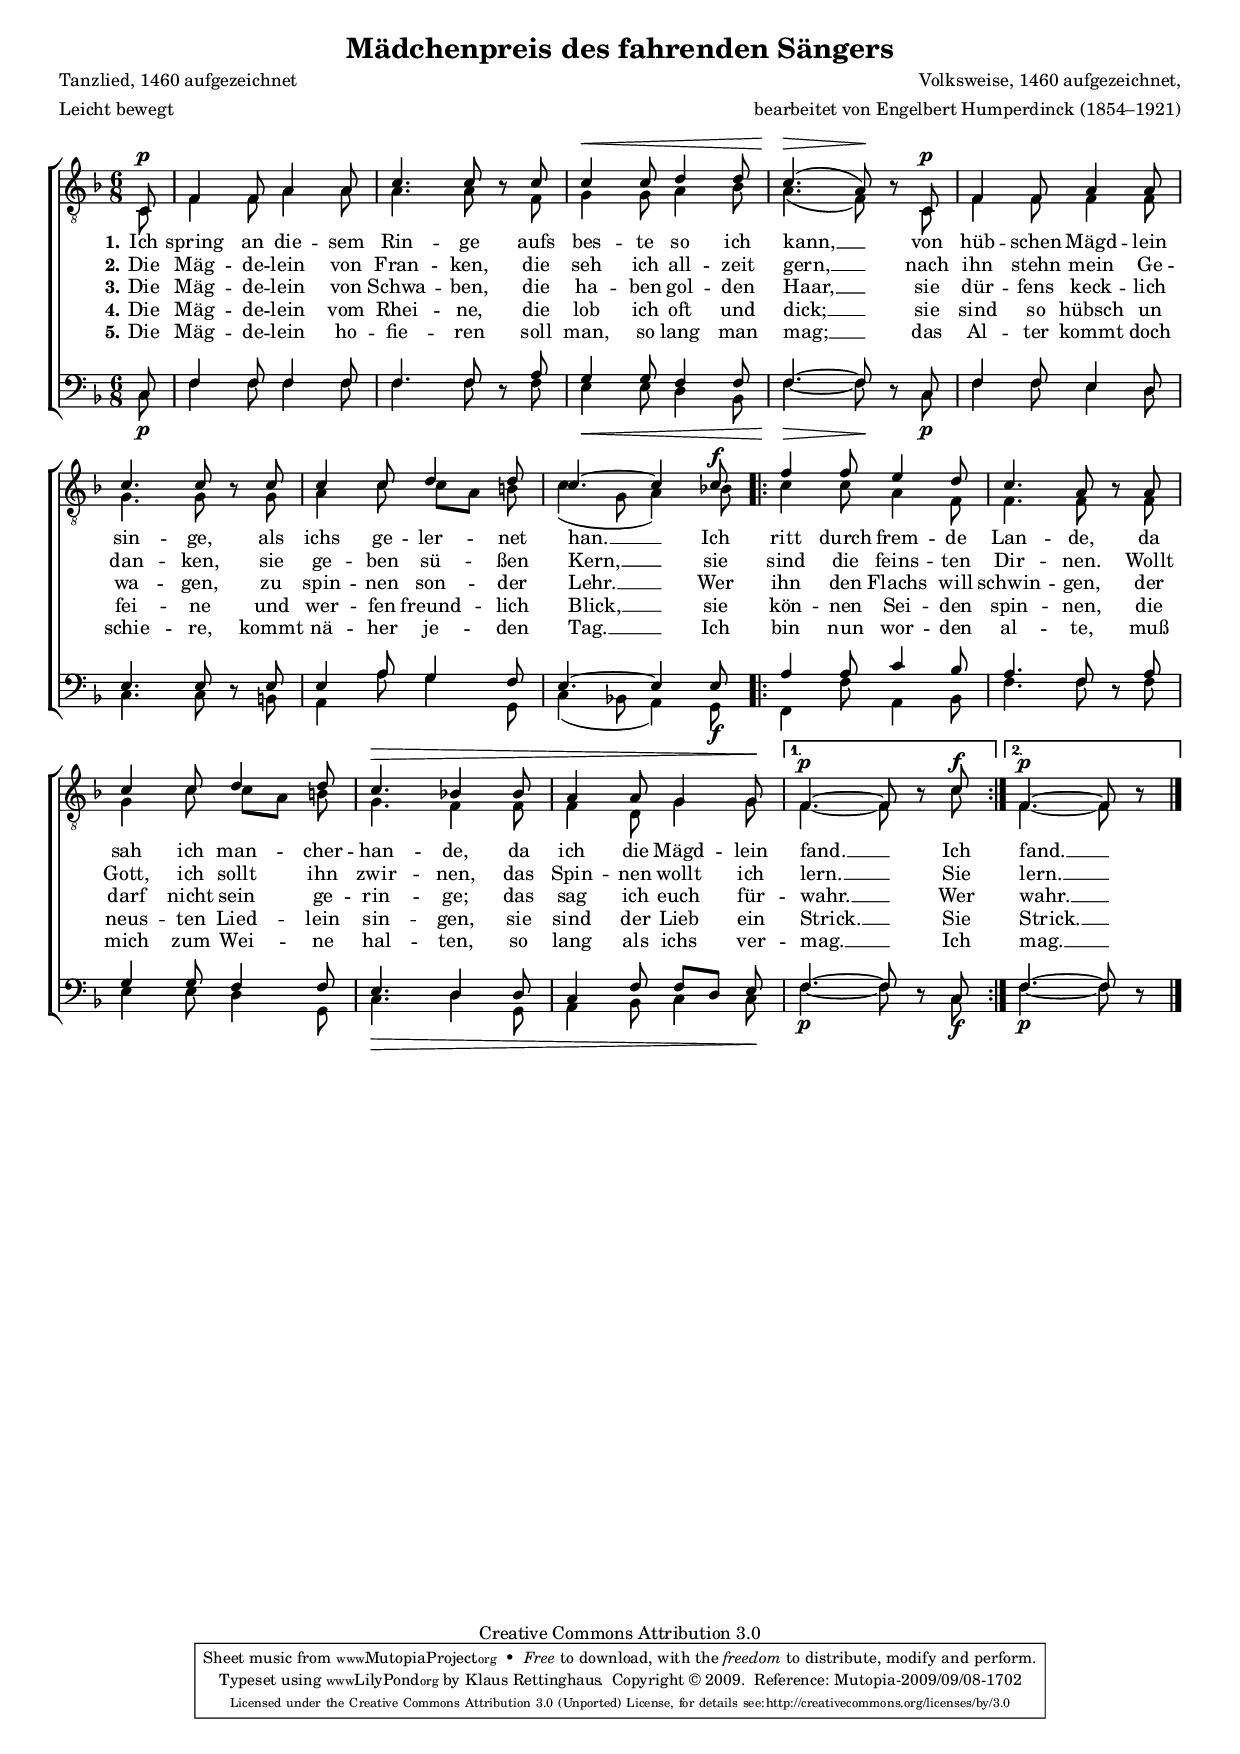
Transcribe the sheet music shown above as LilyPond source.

#(set-global-staff-size 15.5) 
#(ly:set-option 'point-and-click #f) 

\version "2.12" 

global = { \key f \major \time 6/8 \tempo 4.=92 } 

TAMaedchenpreis = \relative f { 
\revert Rest #'direction 
\partial 8 
c8\p 
f4 f8 a4 a8 
c4. c8 r c8 
c4\< c8 d4 d8 
c4.(\> a8)\! r c,8\p 
f4 f8 a4 a8 c4. c8 r c8 
c4 c8 d4 d8 
c4.~ c4 c8\f 
\repeat volta 2 { 
f4 f8 e4 d8 
c4. a8 r a8 
c4 c8 d4 d8 
c4.\> bes!4 bes8 
a4 a8 g4 g8\! 
} 
\alternative { 
{f4.~\p f8 r c'\f } 
{f,4.~\p f8 r } 
} 
\bar "|." 
} 

TBMaedchenpreis = \relative f { 
\partial 8 
c8 
f4 f8 a4 a8 
a4. a8 s f 
g4 g8 a4 bes8 
a4.( f8) s c8 
f4 f8 f4 f8 
g4. g8 s g 
a4 c8 c[ a] b 
c4( g8 a4) bes!8 
\repeat volta 2 { 
c4 c8 a4 f8 
f4. f8 s f8 
g4 c8 c[ a] b 
g4. f4 f8 
f4 d8 g4 g8 
} 
\alternative { 
{f4.~ f8 s c' } 
{f,4.~ f8 s } 
} 
\bar "|." 
} 

BAMaedchenpreis = \relative f { 
\partial 8 
c8 
f4 f8 f4 f8 
f4. f8 s a8 
g4 g8 f4 f8 
f4.~ f8 s c8 
f4 f8 e4 d8 
e4. e8 s e8 
e4 a8 g4 f8 
e4.~ e4 e8 
\repeat volta 2 { 
a4 a8 c4 bes8 
a4. f8 s a8 
g4 g8 f4 f8 
e4. d4 d8 
c4 f8 f[ d] e 
} 
\alternative { 
{f4.~ f8 s c } 
{f4.~ f8 s } 
} 
\bar "|." 
} 

BBMaedchenpreis = \relative f { 
\revert Rest #'direction 
\partial 8 
c8\p 
f4 f8 f4 f8 
f4. f8 r f8 
e4\< e8 d4 bes8 
f'4.~\> f8\! r c8\p 
f4 f8 e4 d8 
c4. c8 r b8 
a4 a'8 g4 g,8 
c4( bes!8 a4) g8\f 
\repeat volta 2 { 
f4 f'8 a,4 bes8 
f'4. f8 r f8 
e4 e8 d4 g,8 
c4.\> d4 g,8 
a4 bes8 c4 c8\! 
} 
\alternative { 
{f4.~\p f8 r c\f } 
{f4.~\p f8 r } 
} 
\bar "|." 
} 


LMaedchenpreisA = \lyricmode { 
\set stanza = "1." 
Ich spring an die -- sem Rin -- ge 
aufs bes -- te so ich kann, __ 
von hüb -- schen Mägd -- lein sin -- ge, 
als ichs ge -- ler -- net han. __ 
Ich ritt durch frem -- de Lan -- de, 
da sah ich man -- cher -- han -- de, 
da ich die Mägd -- lein fand. __ 
Ich fand. __ 
} 

LMaedchenpreisB = \lyricmode { 
\set stanza = "2." 
Die Mäg -- de -- lein von Fran -- ken, 
die seh ich all -- zeit gern, __ 
nach ihn stehn mein Ge -- dan -- ken, 
sie ge -- ben sü -- ßen Kern, __ 
sie sind die feins -- ten Dir -- nen. 
Wollt Gott, ich sollt ihn zwir -- nen, 
das Spin -- nen wollt ich lern. __ 
Sie lern. __ 
} 

LMaedchenpreisC = \lyricmode { 
\set stanza = "3." 
Die Mäg -- de -- lein von Schwa -- ben, 
die ha -- ben gol -- den Haar, __ 
sie dür -- fens keck -- lich wa -- gen, 
zu spin -- nen son -- der Lehr. __ 
Wer ihn den Flachs will schwin -- gen, 
der darf nicht sein ge -- rin -- ge; 
das sag ich euch für -- wahr. __ 
Wer wahr. __ 
} 

LMaedchenpreisD = \lyricmode { 
\set stanza = "4." 
Die Mäg -- de -- lein vom Rhei -- ne, 
die lob ich oft und dick; __ 
sie sind so hübsch un fei -- ne 
und wer -- fen freund -- lich Blick, __ 
sie kön -- nen Sei -- den spin -- nen, 
die neus -- ten Lied -- lein sin -- gen, 
sie sind der Lieb ein Strick. __ 
Sie Strick. __ 
} 

LMaedchenpreisE = \lyricmode { 
\set stanza = "5." 
Die Mäg -- de -- lein ho -- fie -- ren 
soll man, so lang man mag; __ 
das Al -- ter kommt doch schie -- re, 
kommt nä -- her je -- den Tag. __ 
Ich bin nun wor -- den al -- te, 
muß mich zum Wei -- ne hal -- ten, 
so lang als ichs ver -- mag. __ 
Ich mag. __ 
} 

%--------------------

\header { 
kaisernumber = "387" 
comment = "" 
footnote = "" 
 
title = "Mädchenpreis des fahrenden Sängers" 
subtitle = "" 
composer = "Volksweise, 1460 aufgezeichnet," 
opus = "" 
meter = \markup {Leicht bewegt} 
arranger = "bearbeitet von Engelbert Humperdinck (1854–1921)" 
poet = "Tanzlied, 1460 aufgezeichnet" 
 
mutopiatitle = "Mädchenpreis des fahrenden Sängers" 
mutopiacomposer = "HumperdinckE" 
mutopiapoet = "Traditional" 
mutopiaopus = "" 
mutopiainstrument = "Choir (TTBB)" 
date = "1910s" 
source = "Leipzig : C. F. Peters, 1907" 
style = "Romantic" 
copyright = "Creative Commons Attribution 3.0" 
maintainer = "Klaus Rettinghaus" 
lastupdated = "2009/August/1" 
 
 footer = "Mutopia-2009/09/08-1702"
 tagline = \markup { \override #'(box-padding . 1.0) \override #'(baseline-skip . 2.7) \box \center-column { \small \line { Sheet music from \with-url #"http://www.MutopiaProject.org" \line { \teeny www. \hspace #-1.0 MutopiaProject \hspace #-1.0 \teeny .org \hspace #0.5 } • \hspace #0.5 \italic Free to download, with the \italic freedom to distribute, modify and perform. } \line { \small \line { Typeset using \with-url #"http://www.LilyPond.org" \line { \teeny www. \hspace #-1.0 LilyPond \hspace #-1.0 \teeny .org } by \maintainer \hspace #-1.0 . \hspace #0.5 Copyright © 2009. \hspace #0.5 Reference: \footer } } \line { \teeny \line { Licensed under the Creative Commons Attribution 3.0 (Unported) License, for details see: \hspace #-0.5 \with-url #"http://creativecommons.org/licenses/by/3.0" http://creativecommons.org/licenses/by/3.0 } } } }
} 

\score {
{
\context ChoirStaff 
	<< 
	\context Staff = TenorStaff 
	<< 
	#(set-accidental-style 'voice) 
	\set Staff.midiInstrument = "voice oohs" 
			\clef "G_8" 
			\context Voice = TenorA { \voiceOne 
				<< 
				\autoBeamOff 
				\dynamicUp 
				\global \TAMaedchenpreis 
				>> } 
			\context Voice = TenorB { \voiceTwo 
 				<< 
				\autoBeamOff 
				\global \TBMaedchenpreis 
				>> } 
			>> 
	\context Lyrics = verseone 
	\context Lyrics = versetwo 
	\context Lyrics = versethree 
	\context Lyrics = versefour 
	\context Lyrics = versefive 
	\context Staff = BassStaff 
	<< 
	#(set-accidental-style 'voice) 
	\set Staff.midiInstrument = "voice oohs" 
			\clef "F" 
			\context Voice = BassA { \voiceOne 
				<< 
				\autoBeamOff 
				\dynamicUp 
				\global \BAMaedchenpreis 
				>> } 
			\context Voice = BassB { \voiceTwo 
				<< 
				\autoBeamOff 
				\dynamicDown 
				\global \BBMaedchenpreis 
				>> } 
		>> 
	\context Lyrics = verseone \lyricsto TenorA \LMaedchenpreisA 
	\context Lyrics = versetwo \lyricsto TenorA \LMaedchenpreisB 
	\context Lyrics = versethree \lyricsto TenorA \LMaedchenpreisC 
	\context Lyrics = versefour \lyricsto TenorA \LMaedchenpreisD 
	\context Lyrics = versefive \lyricsto TenorA \LMaedchenpreisE 
	>> 
}

\layout {
indent = 0.0\cm
\context {\Score 
\remove "Bar_number_engraver"
\override MetronomeMark #'transparent = ##t 
\override DynamicTextSpanner #'dash-period = #-1.0 
\override BreathingSign #'text = #(make-musicglyph-markup "scripts.rvarcomma") 
}
\context {\Staff 
\override VerticalAxisGroup #'minimum-Y-extent = #'(-1 . 1) 
}
}

\midi {
\context { \Voice 
\remove "Dynamic_performer" 
}
}

}
